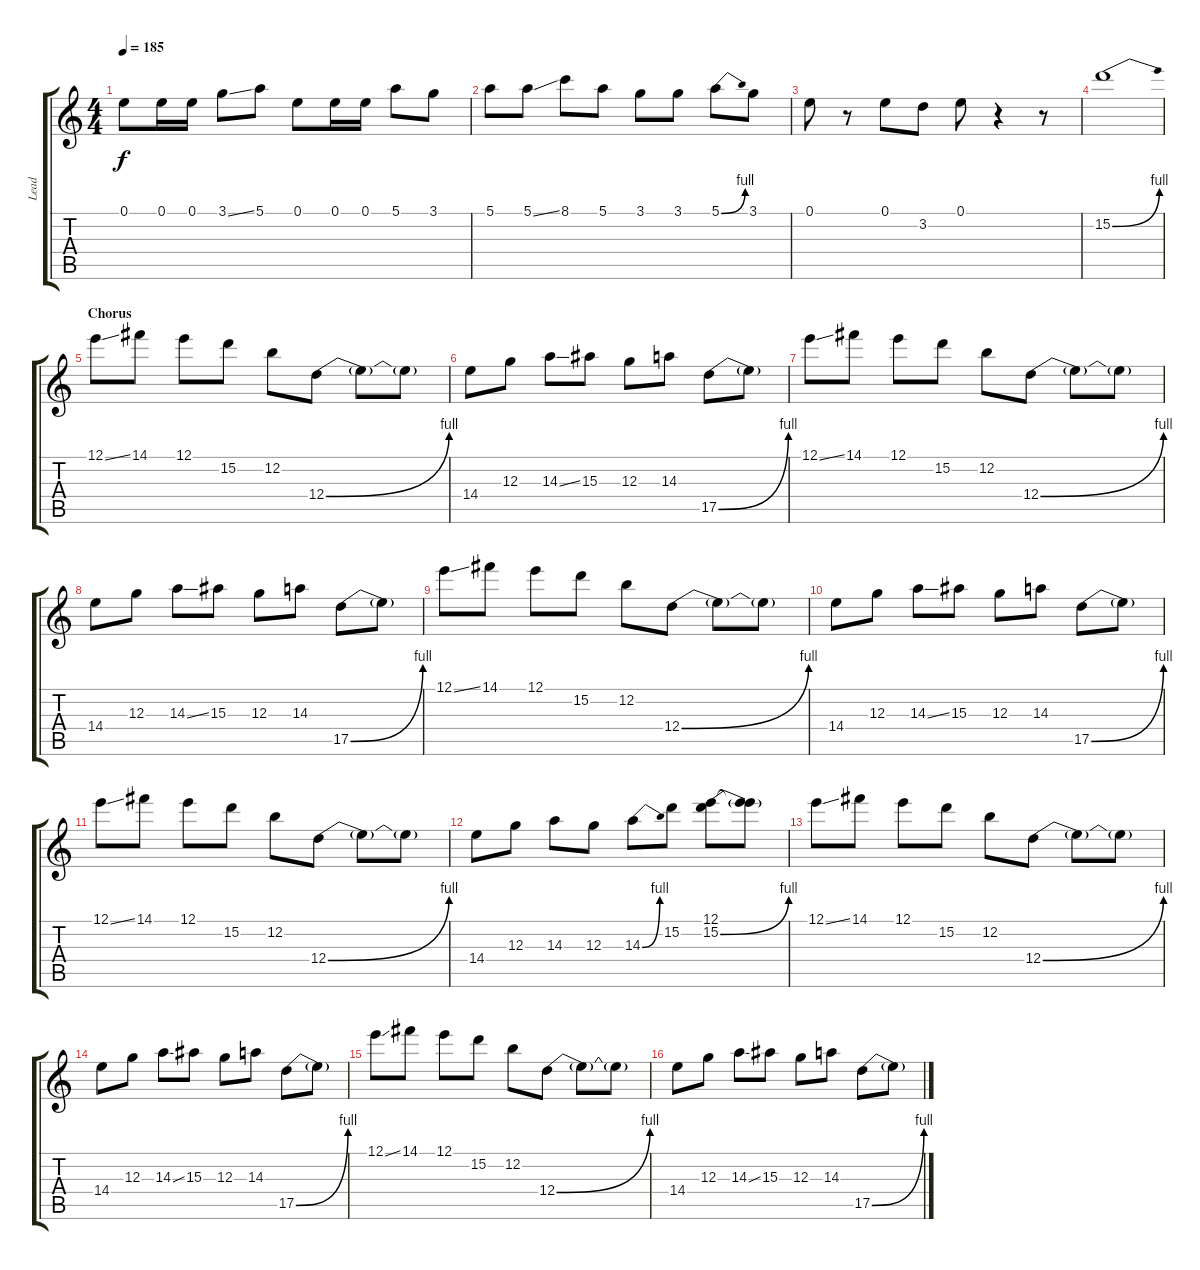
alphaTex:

\track ("Lead" "Lead") {instrument distortionguitar}
\staff {score tabs}
\tuning (E4 B3 G3 D3 A2 E2) {hide}
\ts (4 4)
\tempo 185
\clef g2
\ks c
0.1.8{dy f} 0.1.16 0.1.16 3.1{ss}.8 5.1.8 0.1.8 0.1.16 0.1.16 5.1.8 3.1.8 |
5.1.8 5.1{ss}.8 8.1.8 5.1.8 3.1.8 3.1.8 5.1{be (bend 0 0 60 4)}.8 3.1.8 |
0.1.8 r.8 0.1.8 3.2.8 0.1.8 r.4 r.8 |
15.2{be (bend 0 0 60 4)}.1 |
\section ("" "Chorus")
12.1{ss}.8{balance 13} 14.1.8 12.1.8 15.2.8 12.2.8 12.4{be (bend 0 0 60 4)}.8 12.4{t}.8 12.4{t}.8 |
14.4.8 12.3.8 14.3{ss}.8 15.3.8 12.3.8 14.3.8 17.5{be (bend 0 0 60 4)}.8 17.5{t}.8 |
12.1{ss}.8 14.1.8 12.1.8 15.2.8 12.2.8 12.4{be (bend 0 0 60 4)}.8 12.4{t}.8 12.4{t}.8 |
14.4.8 12.3.8 14.3{ss}.8 15.3.8 12.3.8 14.3.8 17.5{be (bend 0 0 60 4)}.8 17.5{t}.8 |
12.1{ss}.8 14.1.8 12.1.8 15.2.8 12.2.8 12.4{be (bend 0 0 60 4)}.8 12.4{t}.8 12.4{t}.8 |
14.4.8 12.3.8 14.3{ss}.8 15.3.8 12.3.8 14.3.8 17.5{be (bend 0 0 60 4)}.8 17.5{t}.8 |
12.1{ss}.8 14.1.8 12.1.8 15.2.8 12.2.8 12.4{be (bend 0 0 60 4)}.8 12.4{t}.8 12.4{t}.8 |
14.4.8 12.3.8 14.3.8 12.3.8 14.3{be (bend 0 0 60 4)}.8 15.2.8 (12.1 15.2{be (bend 0 0 60 4)}).8 (12.1{t} 15.2{t}).8 |
12.1{ss}.8 14.1.8 12.1.8 15.2.8 12.2.8 12.4{be (bend 0 0 60 4)}.8 12.4{t}.8 12.4{t}.8 |
14.4.8 12.3.8 14.3{ss}.8 15.3.8 12.3.8 14.3.8 17.5{be (bend 0 0 60 4)}.8 17.5{t}.8 |
12.1{ss}.8 14.1.8 12.1.8 15.2.8 12.2.8 12.4{be (bend 0 0 60 4)}.8 12.4{t}.8 12.4{t}.8 |
14.4.8 12.3.8 14.3{ss}.8 15.3.8 12.3.8 14.3.8 17.5{be (bend 0 0 60 4)}.8 17.5{t}.8
